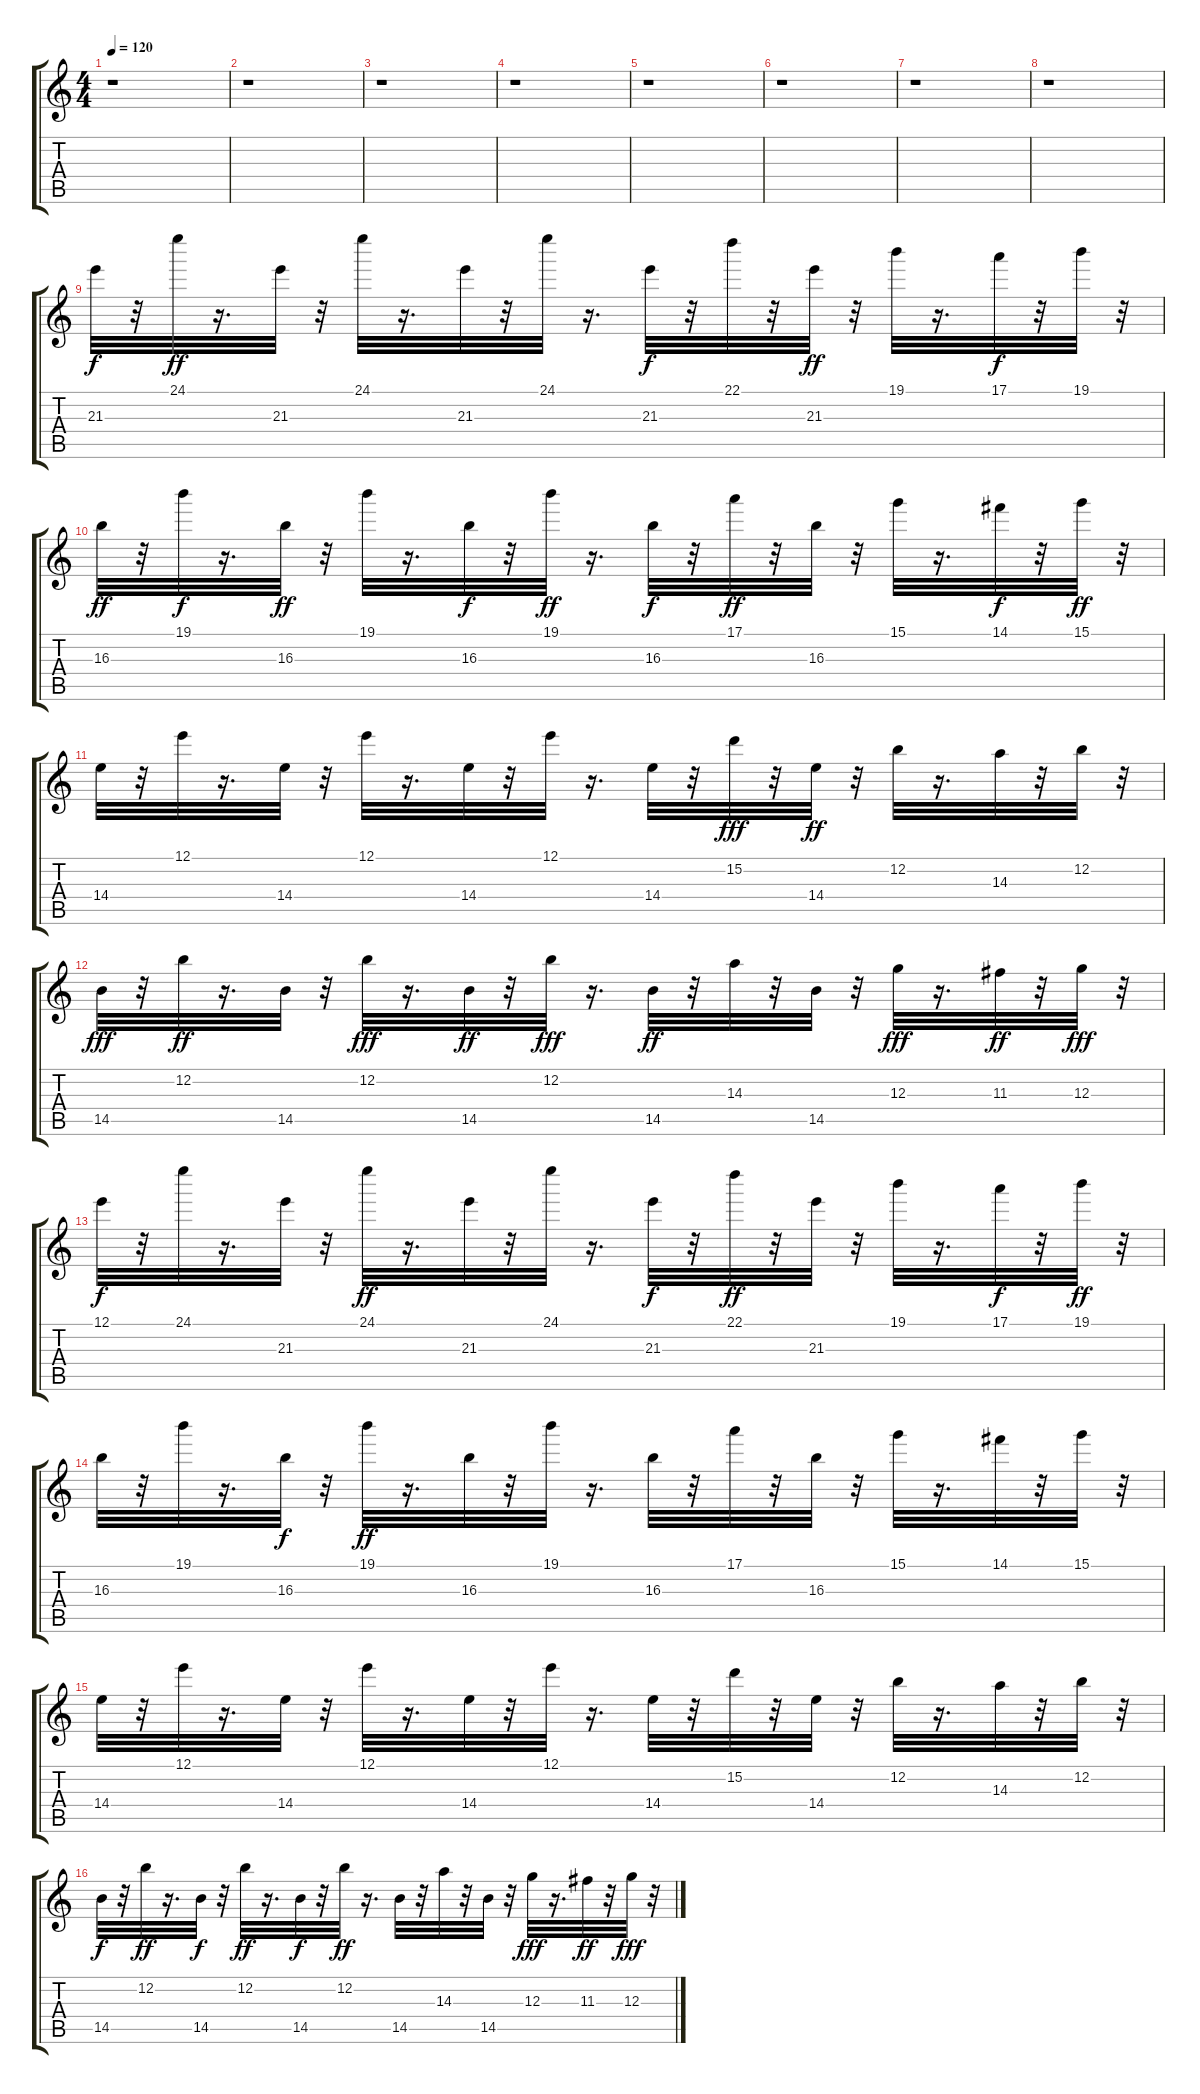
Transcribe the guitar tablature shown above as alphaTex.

\track "" {instrument electricguitarmuted}
\staff {score tabs}
\tuning (E4 B3 G3 D3 A2 E2) {hide}
\ts (4 4)
\tempo 120
\clef g2
\ks c
r.1{dy f instrument electricguitarmuted} |
r.1 |
r.1 |
r.1 |
r.1 |
r.1 |
r.1 |
r.1 |
21.3.32{balance 16} r.32 24.1.32{dy ff} r.16{d} 21.3.32 r.32 24.1.32 r.16{d} 21.3.32 r.32 24.1.32 r.16{d} 21.3.32{dy f} r.32 22.1.32 r.32 21.3.32{dy ff} r.32 19.1.32 r.16{d} 17.1.32{dy f} r.32 19.1.32 r.32 |
16.3.32{dy ff balance 0} r.32 19.1.32{dy f} r.16{d} 16.3.32{dy ff} r.32 19.1.32 r.16{d} 16.3.32{dy f} r.32 19.1.32{dy ff} r.16{d} 16.3.32{dy f} r.32 17.1.32{dy ff} r.32 16.3.32 r.32 15.1.32 r.16{d} 14.1.32{dy f} r.32 15.1.32{dy ff} r.32 |
14.4.32{balance 16} r.32 12.1.32 r.16{d} 14.4.32 r.32 12.1.32 r.16{d} 14.4.32 r.32 12.1.32 r.16{d} 14.4.32 r.32 15.2.32{dy fff} r.32 14.4.32{dy ff} r.32 12.2.32 r.16{d} 14.3.32 r.32 12.2.32 r.32 |
14.5.32{dy fff balance 0} r.32 12.2.32{dy ff} r.16{d} 14.5.32 r.32 12.2.32{dy fff} r.16{d} 14.5.32{dy ff} r.32 12.2.32{dy fff} r.16{d} 14.5.32{dy ff} r.32 14.3.32 r.32 14.5.32 r.32 12.3.32{dy fff} r.16{d} 11.3.32{dy ff} r.32 12.3.32{dy fff} r.32 |
12.1.32{dy f balance 16} r.32 24.1.32 r.16{d} 21.3.32 r.32 24.1.32{dy ff} r.16{d} 21.3.32 r.32 24.1.32 r.16{d} 21.3.32{dy f} r.32 22.1.32{dy ff} r.32 21.3.32 r.32 19.1.32 r.16{d} 17.1.32{dy f} r.32 19.1.32{dy ff balance 0} r.32 |
16.3.32 r.32 19.1.32 r.16{d} 16.3.32{dy f} r.32 19.1.32{dy ff} r.16{d} 16.3.32 r.32 19.1.32 r.16{d} 16.3.32 r.32 17.1.32 r.32 16.3.32 r.32 15.1.32 r.16{d} 14.1.32 r.32 15.1.32 r.32 |
14.4.32{balance 16} r.32 12.1.32 r.16{d} 14.4.32 r.32 12.1.32 r.16{d} 14.4.32 r.32 12.1.32 r.16{d} 14.4.32 r.32 15.2.32 r.32 14.4.32 r.32 12.2.32 r.16{d} 14.3.32 r.32 12.2.32{balance 0} r.32 |
14.5.32{dy f} r.32 12.2.32{dy ff} r.16{d} 14.5.32{dy f} r.32 12.2.32{dy ff} r.16{d} 14.5.32{dy f} r.32 12.2.32{dy ff} r.16{d} 14.5.32 r.32 14.3.32 r.32 14.5.32 r.32 12.3.32{dy fff} r.16{d} 11.3.32{dy ff} r.32 12.3.32{dy fff} r.32
